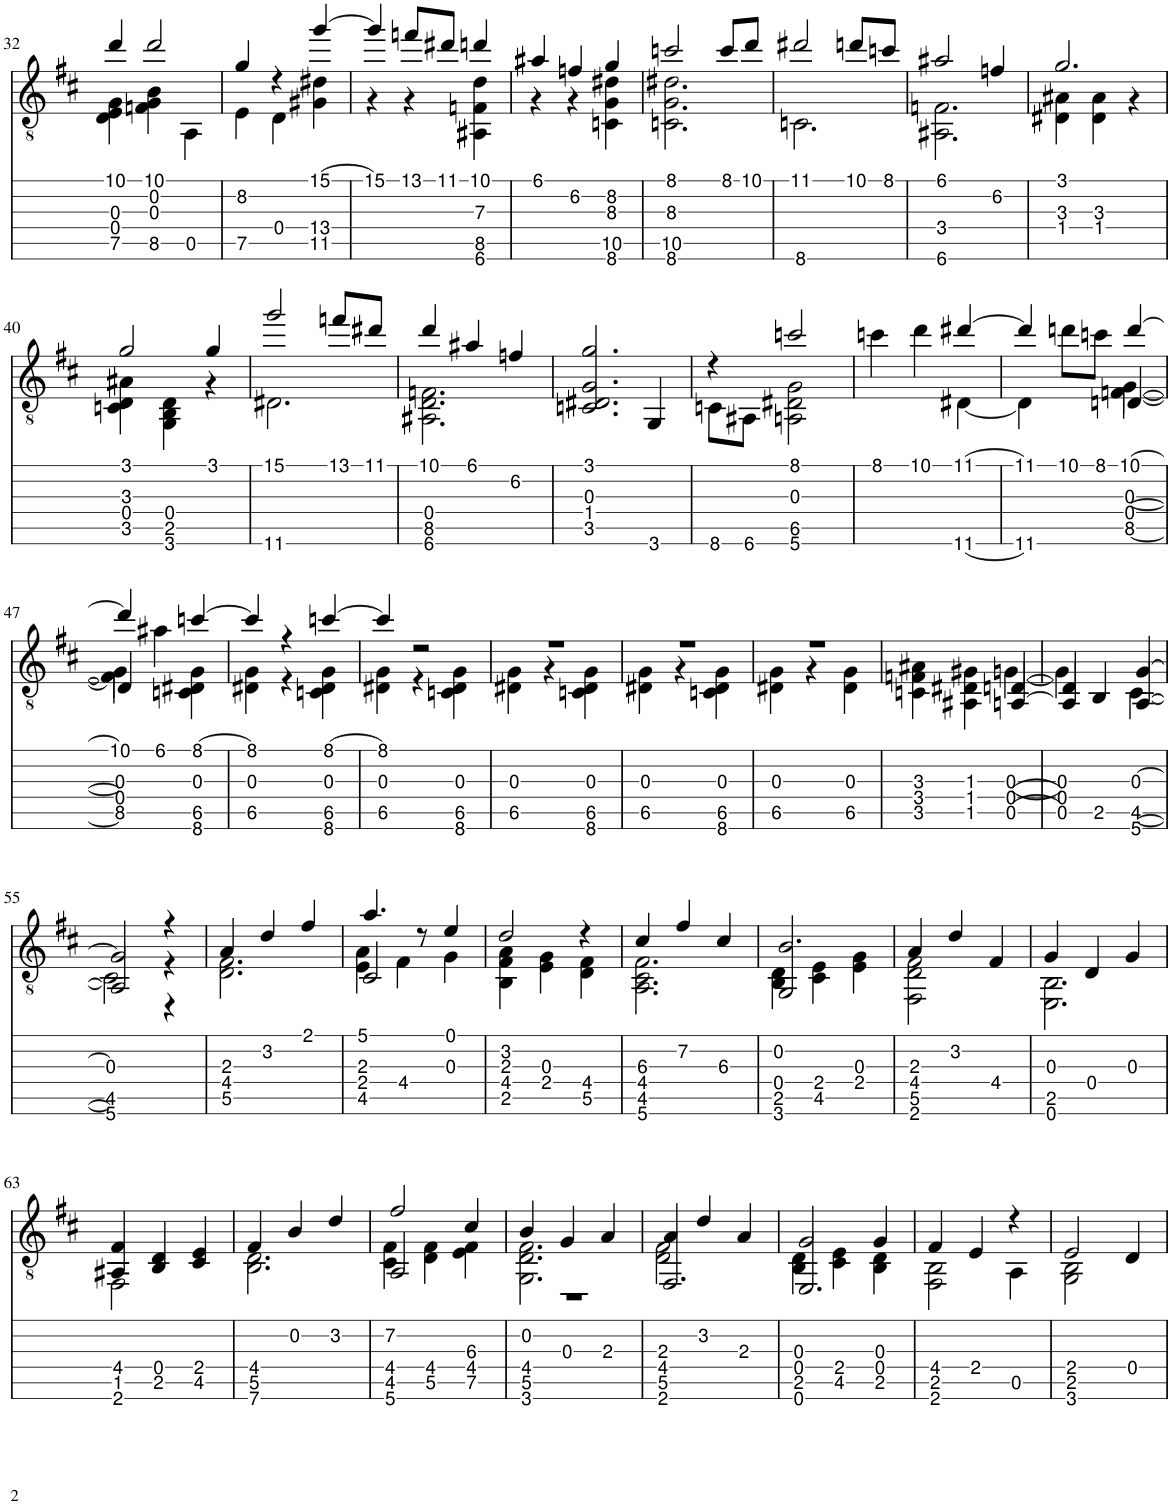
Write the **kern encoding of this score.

**kern	**kern
*part1	*part1
*staff2	*staff1
*I"Guitar	*
*I'Guit.	*
!!LO:PB:g=z
*	*clefGv2
*k[f#c#]	*k[f#c#]
*M3/4	*M3/4
=32	=32
*^	*^
4dd	4E 4D 4G	4dd/	4D\ 4E\ 4G\
2dd	4F 4G 4B	2dd/	4Fn\ 4G\ 4B\
.	4AA	.	4AA\
=33	=33	=33	=33
4g	4E	4g/	4E\
4r	4D	4r	4D\
[4gg	4G# 4d#	[4gg/	4G#X\ 4d#X\
=34	=34	=34	=34
4gg]	4r	4gg/]	4r
8ffL	4r	8ffn/L	4r
8dd#J	.	8dd#X/J	.
4dd	4AA# 4F 4d	4ddn/	4AA#X\ 4Fn\ 4d\
=35	=35	=35	=35
4a#	4r	4a#X/	4r
4f	4r	4fn/	4r
4g	4C 4G 4d#	4g/	4Cn\ 4G\ 4d#X\
=36	=36	=36	=36
2cc	2.C 2.G 2.d#	2ccn/	2.Cn\ 2.G\ 2.d#X\
8ccL	.	8cc/L	.
8ddJ	.	8dd/J	.
=37	=37	=37	=37
2dd#	2.C	2dd#X/	2.Cn\
8ddL	.	8ddn/L	.
8ccJ	.	8ccn/J	.
=38	=38	=38	=38
2a#	2.AA# 2.F	2a#X/	2.AA#X\ 2.Fn\
4f	.	4fn/	.
=39	=39	=39	=39
2.g	4D# 4A#	2.g/	4D#X\ 4A#X\
.	4D# 4A#	.	4D#\ 4A#\
.	4r	.	4r
!!LO:LB:g=z	!!
=40	=40	=40	=40
2g	4C 4D 4A#	2g/	4Cn\ 4D\ 4A#X\
.	4GG 4BB 4D	.	4GG\ 4BB\ 4D\
4g	4r	4g/	4r
=41	=41	=41	=41
2gg	2.D#	2gg/	2.D#X\
8ffL	.	8ffn/L	.
8dd#J	.	8dd#X/J	.
=42	=42	=42	=42
4dd	2.AA# 2.F 2.D	4dd/	2.AA#X\ 2.D\ 2.Fn\
4a#	.	4a#X/	.
4f	.	4fn/	.
=43	=43	=43	=43
2.C 2.D# 2.G 2.g	2r	2.Cn/ 2.D#X/ 2.G/ 2.g/	2ryy
.	4GG	.	4GG/
=44	=44	=44	=44
4r	8CL	4r	8Cn\L
.	8AA#J	.	8AA#X\J
2cc	2AA 2D# 2G	2ccn/	2AAn\ 2D#X\ 2G\
=45	=45	=45	=45
4cc	2r	4ccn\	2ryy
4dd	.	4dd\	.
[4dd#	[4D#	[4dd#X/	[4D#X\
=46	=46	=46	=46
*^	*^	*^	*^
4dd#]	4D#]	2r	2r	4dd#/]	4D#\]	2ryy	2ryy
8ddL	4r	.	.	8ddn\L	4ryy	.	.
8ccJ	.	.	.	8ccn\J	.	.	.
[4dd	[4G	[4D	[4F	[4dd/	[4G\	[4Dn/	[4Fn\
!!LO:LB:g=z	!!	!!	!!
=47	=47	=47	=47	=47	=47	=47	=47
4dd]	4G]	4D]	4F]	4dd/]	4G\]	4D/]	4F\]
4a#	4r	2r	2r	4a#X\	4ryy	2ryy	2ryy
[4cc	4C 4D# 4G	.	.	[4ccn/	4Cn\ 4D#X\ 4G\	.	.
*	*v	*v	*v	*	*	*	*
*	*	*	*v	*v	*v
=48	=48	=48	=48
4cc]	4D# 4G	4cc/]	4D#X\ 4G\
4r	4r	4r	4r
[4cc	4C 4D# 4G	[4ccn/	4Cn\ 4D#\ 4G\
=49	=49	=49	=49
4cc]	4D# 4G	4cc/]	4D#X\ 4G\
2r	4r	2r	4r
.	4C 4D# 4G	.	4Cn\ 4D#\ 4G\
=50	=50	=50	=50
2.r	4D# 4G	2.r	4D#X\ 4G\
.	4r	.	4r
.	4C 4D# 4G	.	4Cn\ 4D#\ 4G\
=51	=51	=51	=51
2.r	4D# 4G	2.r	4D#X\ 4G\
.	4r	.	4r
.	4C 4D# 4G	.	4Cn\ 4D#\ 4G\
=52	=52	=52	=52
2.r	4D# 4G	2.r	4D#X\ 4G\
.	4r	.	4r
.	4D# 4G	.	4D#\ 4G\
=53	=53	=53	=53
*	*^	*	*^
2r	4C 4F 4A#	2r	2ryy	4Cn\ 4Fn\ 4A#X\	2ryy
.	4AA# 4D# 4G#	.	.	4AA#X\ 4D#X\ 4G#X\	.
[4D	[4G	[4AA	[4Dn/	[4Gn\	[4AAn/
=54	=54	=54	=54	=54	=54
4D]	4G]	4AA]	4D/]	4G\]	4AA/]
4BB	4r	4r	4BB/	4ryy	4ryy
[4G	[4C#	[4AA	[4G/	[4C#\	[4AA/
!!LO:LB:g=z	!!	!!
=55	=55	=55	=55	=55	=55
2G]	2C#]	2AA]	2G/]	2C#\]	2AA/]
4r	4r	4r	4r	4r	4r
*	*v	*v	*	*	*
*	*	*	*v	*v
=56	=56	=56	=56
4A	2.D 2.F#	4A/	2.D\ 2.F#\
4d	.	4d/	.
4f#	.	4f#/	.
=57	=57	=57	=57
*	*^	*	*^
4.a	4E 4A	2C#	4.a/	4E\ 4A\	2C#/
.	4F#	.	.	4F#\	.
8r	.	.	8r	.	.
4e	4G	4r	4e/	4G\	4ryy
*	*v	*v	*	*	*
*	*	*	*v	*v
=58	=58	=58	=58
2d	4BB 4F# 4A	2d/	4BB\ 4F#\ 4A\
.	4E 4G	.	4E\ 4G\
4r	4D 4F#	4r	4D\ 4F#\
=59	=59	=59	=59
4c#	2.AA 2.C# 2.F#	4c#/	2.AA\ 2.C#\ 2.F#\
4f#	.	4f#/	.
4c#	.	4c#/	.
=60	=60	=60	=60
*	*^	*	*^
2.B	4BB 4D	2GG	2.B/	4BB\ 4D\	2GG/
.	4C# 4E	.	.	4C#\ 4E\	.
.	4E 4G	4ryy	.	4E\ 4G\	4ryy
*	*v	*v	*	*	*
*	*	*	*v	*v
=61	=61	=61	=61
4A	2FF# 2D 2F#	4A/	2FF#\ 2D\ 2F#\
4d	.	4d/	.
4F#	4ryy	4F#/	4ryy
=62	=62	=62	=62
4G	2.EE 2.BB	4G/	2.EE\ 2.BB\
4D	.	4D/	.
4G	.	4G/	.
!!LO:LB:g=z	!!
=63	=63	=63	=63
4AA#X 4F#	2FF#	4AA#X/ 4F#/	2FF#\
4BB 4D	.	4BB/ 4D/	.
4C# 4E	4ryy	4C#/ 4E/	4ryy
=64	=64	=64	=64
4F#	2.BB 2.D	4F#/	2.BB\ 2.D\
4B	.	4B/	.
4d	.	4d/	.
=65	=65	=65	=65
*	*^	*	*^
2f#	4C# 4F#	2AA	2f#/	4C#\ 4F#\	2AA/
.	4D 4F#	.	.	4D\ 4F#\	.
4c#	4E 4F#	4ryy	4c#/	4E\ 4F#\	4ryy
=66	=66	=66	=66	=66	=66
4B	2.GG 2.D 2.F#	2.r	4B/	2.GG\ 2.D\ 2.F#\	2.r
4G	.	.	4G/	.	.
4A	.	.	4A/	.	.
=67	=67	=67	=67	=67	=67
4A	2D 2F#	2.FF#	4A/	2D\ 2F#\	2.FF#/
4d	.	.	4d/	.	.
4A	4ryy	.	4A/	4ryy	.
=68	=68	=68	=68	=68	=68
2G	4BB 4D	2.EE	2G/	4BB\ 4D\	2.EE/
.	4C# 4E	.	.	4C#\ 4E\	.
4G	4BB 4D	.	4G/	4BB\ 4D\	.
*	*v	*v	*	*	*
*	*	*	*v	*v
=69	=69	=69	=69
4F#	2FF# 2BB	4F#/	2FF#\ 2BB\
4E	.	4E/	.
4r	4AA	4r	4AA\
=70	=70	=70	=70
2E	2GG 2BB	2E/	2GG\ 2BB\
4D	4ryy	4D/	4ryy
*v	*v	*	*
*	*v	*v
=	=
*-	*-
